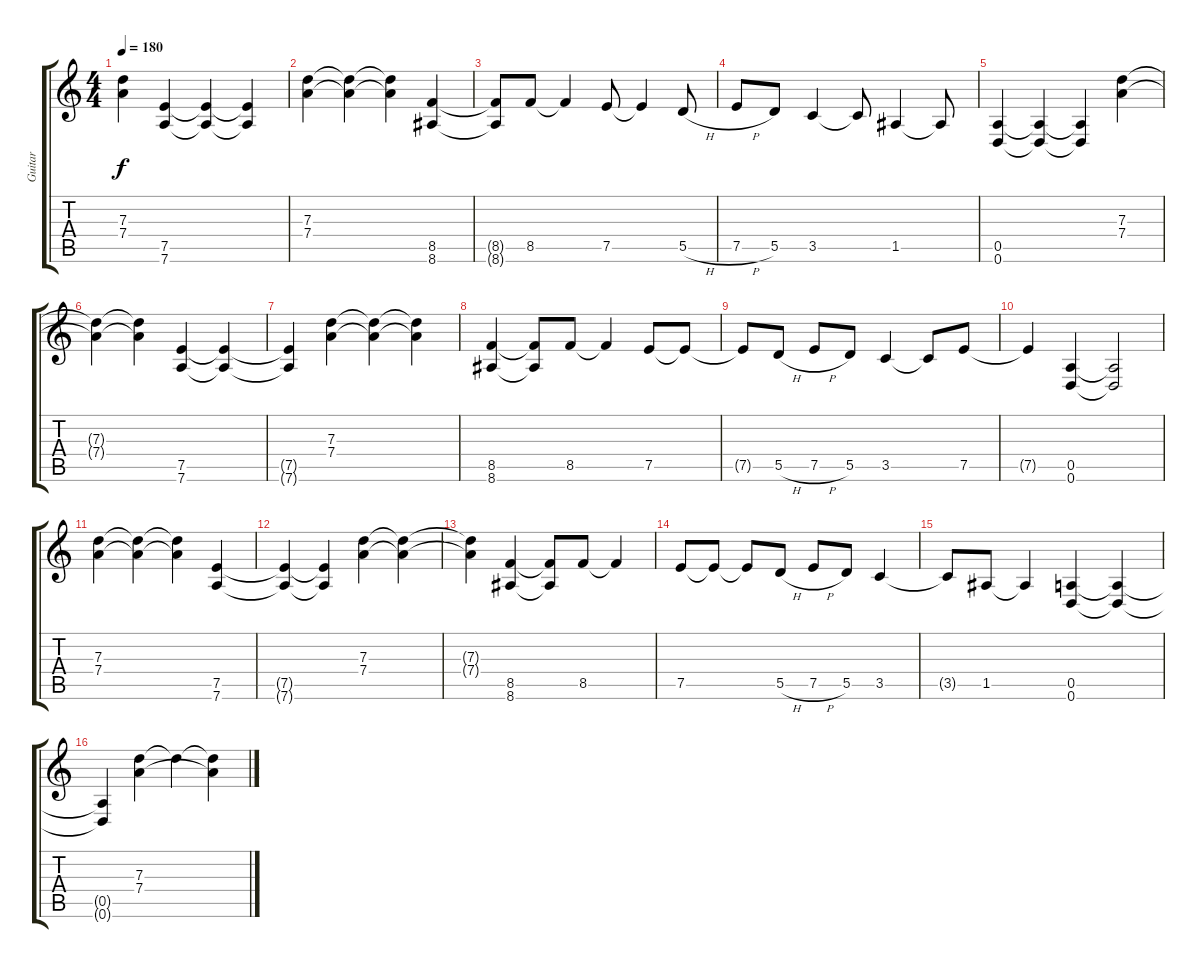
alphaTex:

\track ("Guitar" "Guitar") {instrument distortionguitar}
\staff {score tabs}
\tuning (E4 B3 G3 D3 A2 D2) {hide}
\ts (4 4)
\tempo 180
\clef g2
\ks c
(7.3{t} 7.4{t}).4{dy f} (7.5 7.6).4 (7.5{t} 7.6{t}).4 (7.5{t} 7.6{t}).4 |
(7.3 7.4).4 (7.3{t} 7.4{t}).4 (7.3{t} 7.4{t}).4 (8.5 8.6).4 |
(8.5{t} 8.6{t}).8 8.5.8 8.5{t}.4 7.5.8 7.5{t}.4 5.5{h}.8 |
7.5{h}.8 5.5.8 3.5.4 3.5{t}.8 1.5.4 1.5{t}.8 |
(0.5 0.6).4 (0.5{t} 0.6{t}).4 (0.5{t} 0.6{t}).4 (7.3 7.4).4 |
(7.3{t} 7.4{t}).4 (7.3{t} 7.4{t}).4 (7.5 7.6).4 (7.5{t} 7.6{t}).4 |
(7.5{t} 7.6{t}).4 (7.3 7.4).4 (7.3{t} 7.4{t}).4 (7.3{t} 7.4{t}).4 |
(8.5 8.6).4 (8.5{t} 8.6{t}).8 8.5.8 8.5{t}.4 7.5.8 7.5{t}.8 |
7.5{t}.8 5.5{h}.8 7.5{h}.8 5.5.8 3.5.4 3.5{t}.8 7.5.8 |
7.5{t}.4 (0.5 0.6).4 (0.5{t} 0.6{t}).2 |
(7.3 7.4).4 (7.3{t} 7.4{t}).4 (7.3{t} 7.4{t}).4 (7.5 7.6).4 |
(7.5{t} 7.6{t}).4 (7.5{t} 7.6{t}).4 (7.3 7.4).4 (7.3{t} 7.4{t}).4 |
(7.3{t} 7.4{t}).4 (8.5 8.6).4 (8.5{t} 8.6{t}).8 8.5.8 8.5{t}.4 |
7.5.8 7.5{t}.8 7.5{t}.8 5.5{h}.8 7.5{h}.8 5.5.8 3.5.4 |
3.5{t}.8 1.5.8 1.5{t}.4 (0.5 0.6).4 (0.5{t} 0.6{t}).4 |
(0.5{t} 0.6{t}).4 (7.3 7.4).4 7.3{t}.4 (7.3{t} 7.4{t}).4
